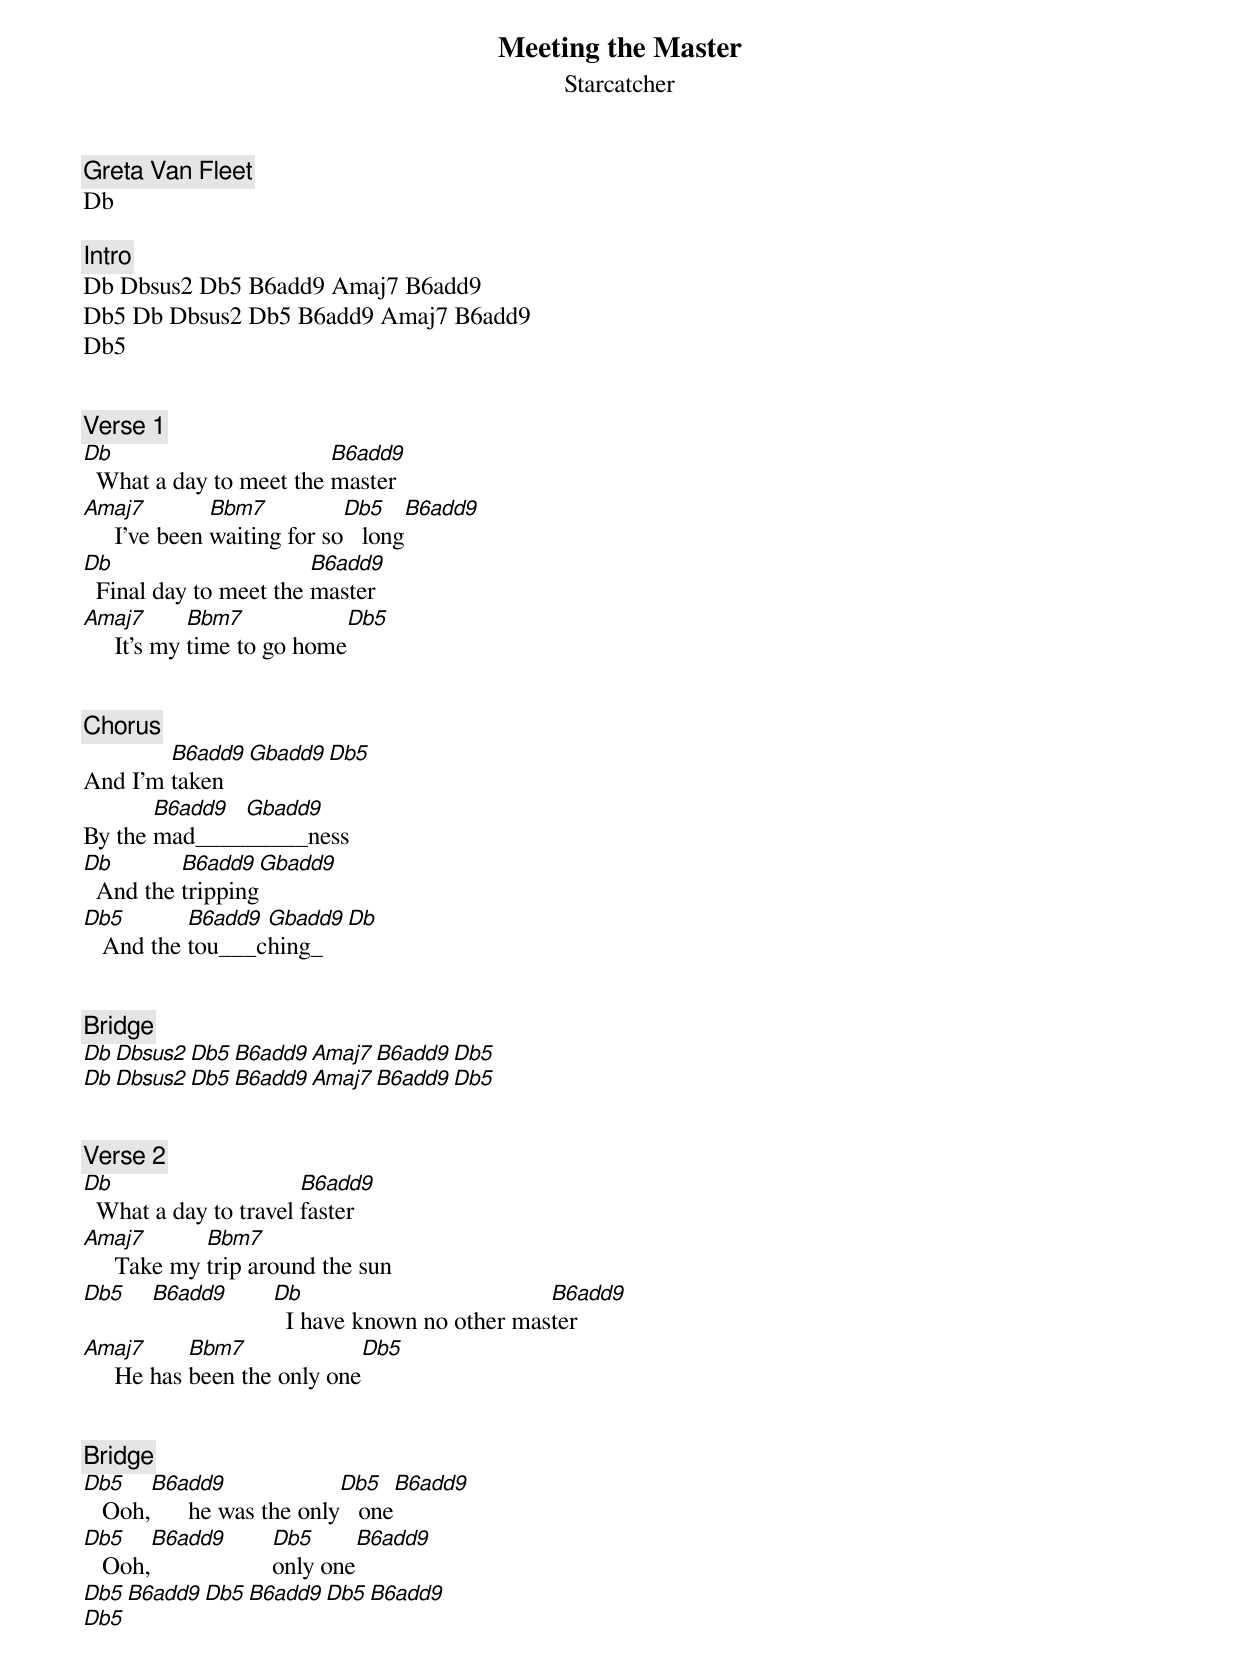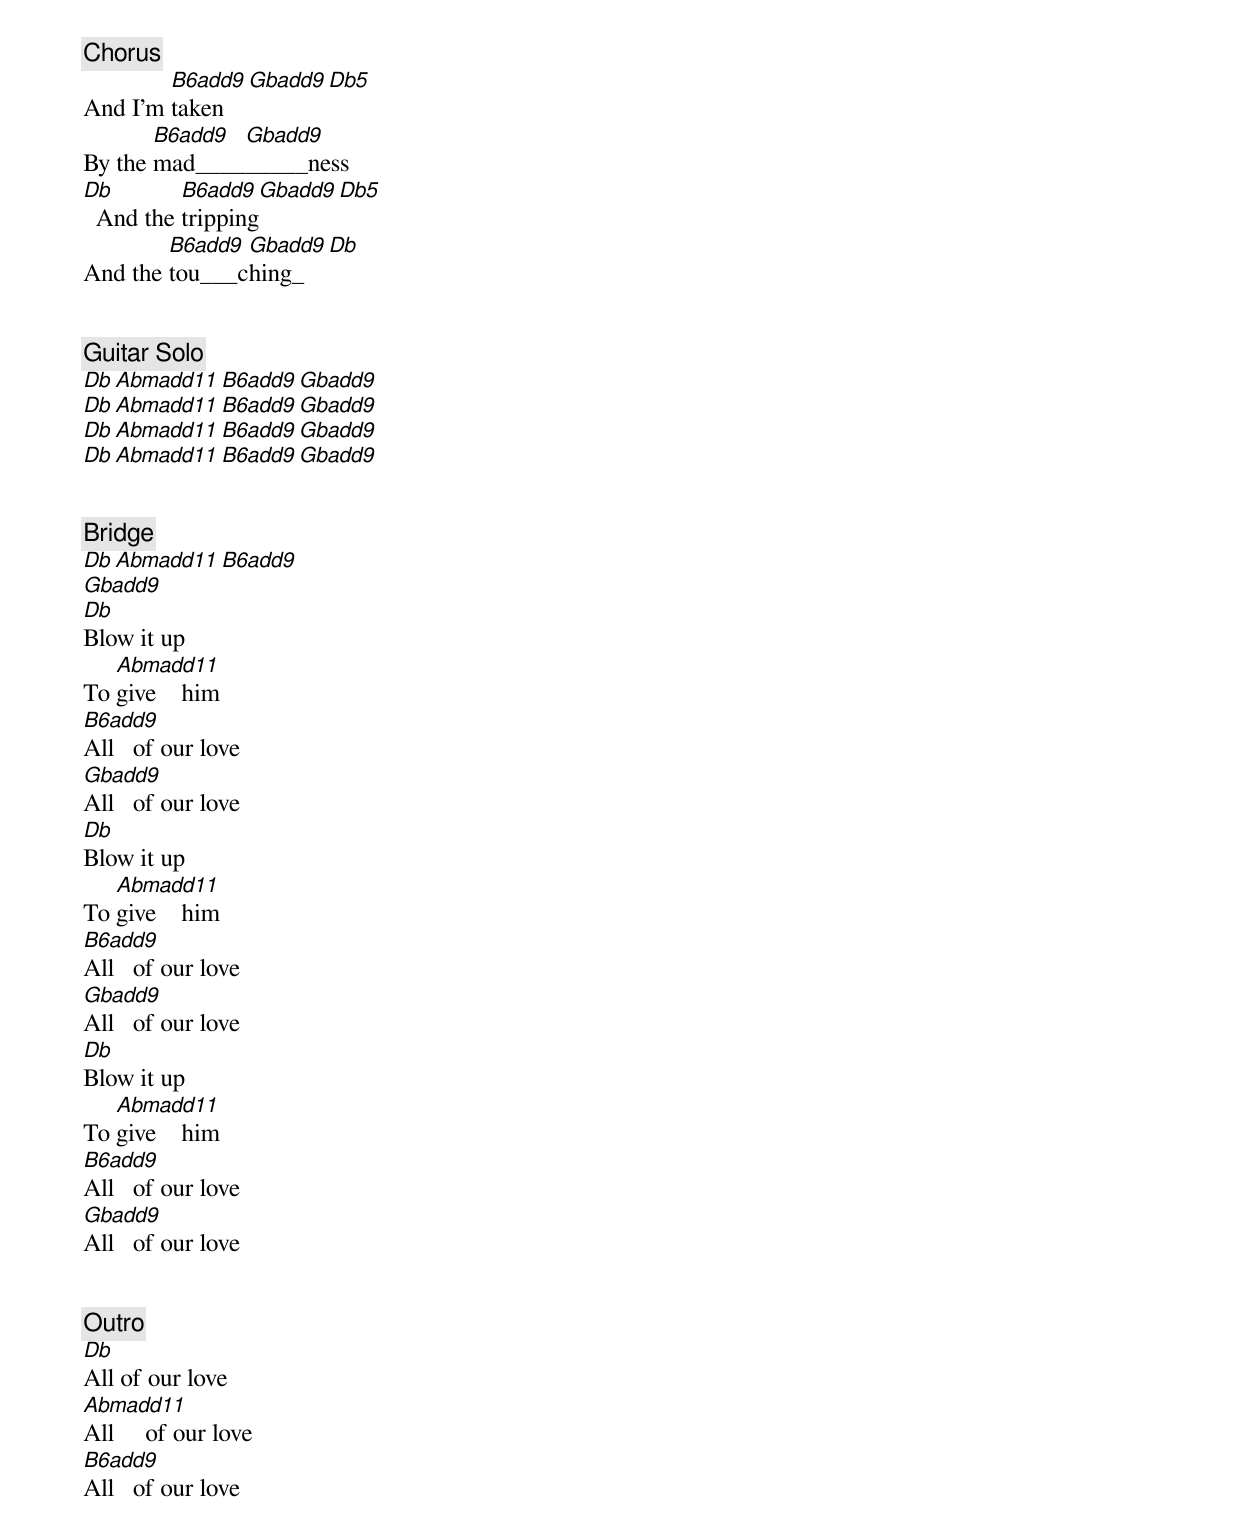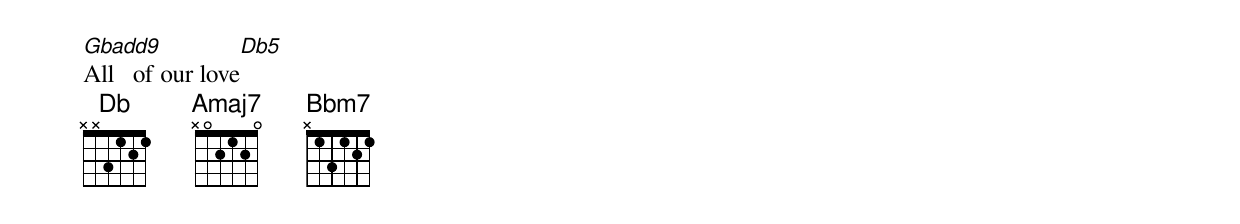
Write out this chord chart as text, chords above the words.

Meeting the Master
Starcatcher
Greta Van Fleet
Db

[Intro]
Db Dbsus2 Db5 B6add9 Amaj7 B6add9
Db5 Db Dbsus2 Db5 B6add9 Amaj7 B6add9
Db5


[Verse 1]
Db                       B6add9
  What a day to meet the master
Amaj7          Bbm7          Db5    B6add9
     I've been waiting for so   long
Db                      B6add9
  Final day to meet the master
Amaj7        Bbm7           Db5
     It's my time to go home


[Chorus]
        B6add9 Gbadd9 Db5
And I'm taken
       B6add9 Gbadd9
By the mad_________ness
Db        B6add9  Gbadd9
  And the tripping
Db5        B6add9 Gbadd9 Db
   And the tou___ching_


[Bridge]
Db Dbsus2 Db5 B6add9 Amaj7 B6add9 Db5
Db Dbsus2 Db5 B6add9 Amaj7 B6add9 Db5


[Verse 2]
Db                     B6add9
  What a day to travel faster
Amaj7        Bbm7
     Take my trip around the sun
Db5 B6add9 Db                         B6add9
             I have known no other master
Amaj7       Bbm7             Db5
     He has been the only one


[Bridge]
Db5    B6add9               Db5   B6add9
   Ooh,      he was the only   one
Db5    B6add9 Db5     B6add9
   Ooh,       only one
Db5 B6add9 Db5 B6add9 Db5 B6add9
Db5


[Chorus]
        B6add9 Gbadd9 Db5
And I'm taken
       B6add9 Gbadd9
By the mad_________ness
Db        B6add9  Gbadd9 Db5
  And the tripping
        B6add9 Gbadd9 Db
And the tou___ching_


[Guitar Solo]
Db Abmadd11 B6add9 Gbadd9
Db Abmadd11 B6add9 Gbadd9
Db Abmadd11 B6add9 Gbadd9
Db Abmadd11 B6add9 Gbadd9


[Bridge]
Db Abmadd11 B6add9
Gbadd9
Db
Blow it up
   Abmadd11
To give    him
B6add9
All   of our love
Gbadd9
All   of our love
Db
Blow it up
   Abmadd11
To give    him
B6add9
All   of our love
Gbadd9
All   of our love
Db
Blow it up
   Abmadd11
To give    him
B6add9
All   of our love
Gbadd9
All   of our love


[Outro]
Db
All of our love
Abmadd11
All     of our love
B6add9
All   of our love
Gbadd9           Db5
All   of our love
